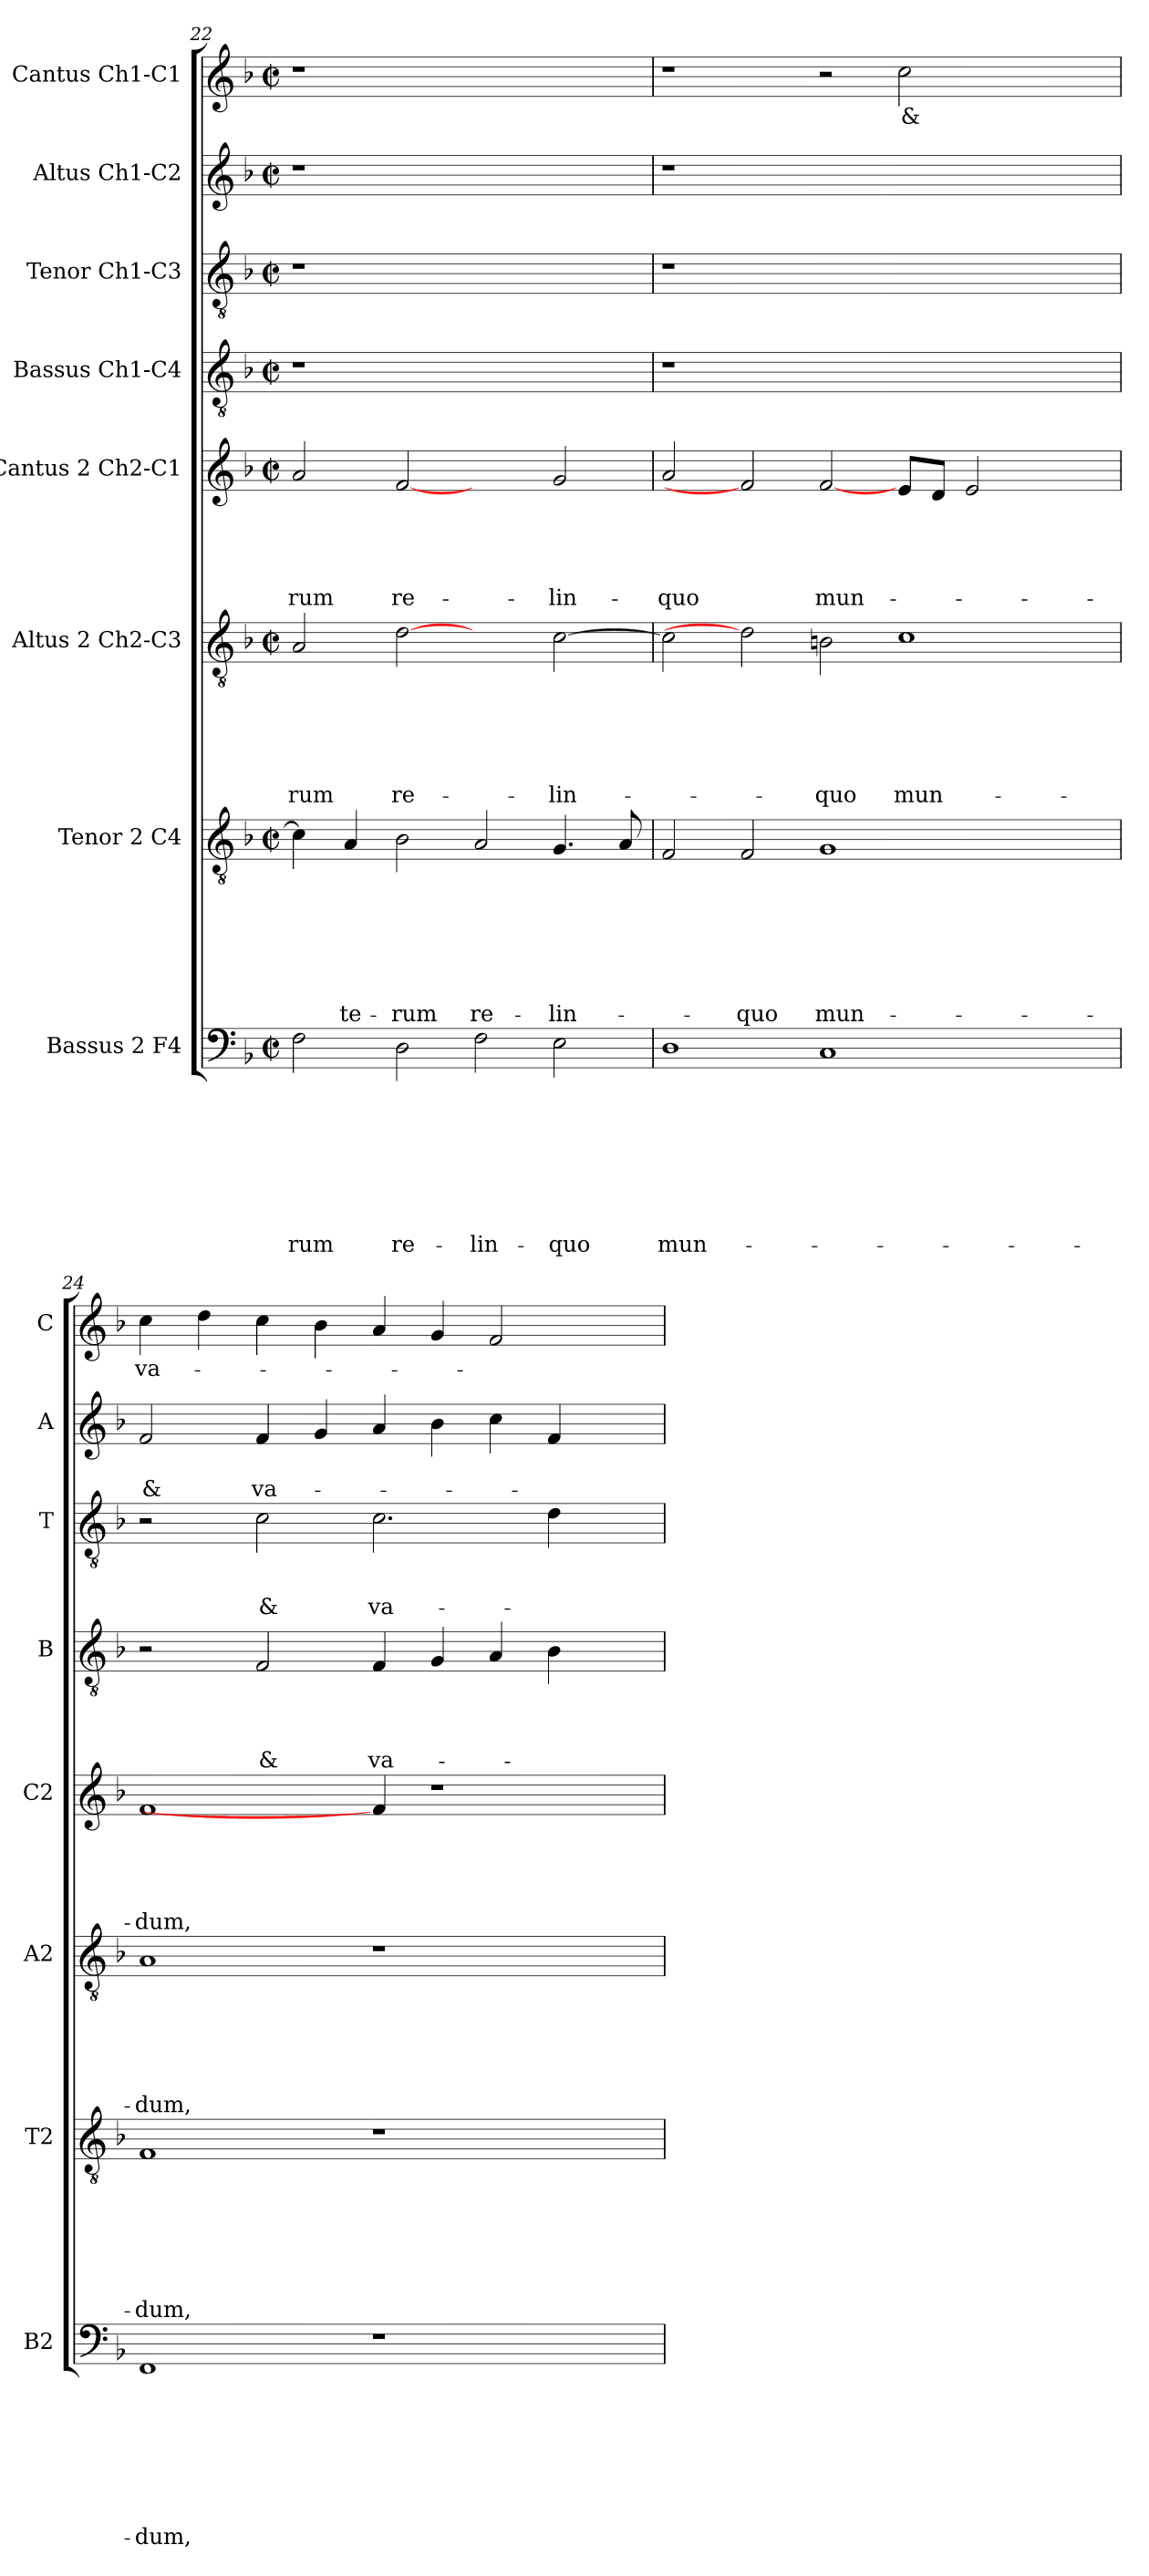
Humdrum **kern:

**kern	**text	**text	**text	**text	**text	**text	**text	**text	**kern	**text	**text	**text	**text	**text	**text	**text	**kern	**text	**text	**text	**text	**text	**text	**kern	**text	**text	**text	**text	**text	**kern	**text	**text	**text	**text	**kern	**text	**text	**text	**kern	**text	**text	**kern	**text
*part8	*part8	*part8	*part8	*part8	*part8	*part8	*part8	*part8	*part7	*part7	*part7	*part7	*part7	*part7	*part7	*part7	*part6	*part6	*part6	*part6	*part6	*part6	*part6	*part5	*part5	*part5	*part5	*part5	*part5	*part4	*part4	*part4	*part4	*part4	*part3	*part3	*part3	*part3	*part2	*part2	*part2	*part1	*part1
*staff8	*staff8	*staff8	*staff8	*staff8	*staff8	*staff8	*staff8	*staff8	*staff7	*staff7	*staff7	*staff7	*staff7	*staff7	*staff7	*staff7	*staff6	*staff6	*staff6	*staff6	*staff6	*staff6	*staff6	*staff5	*staff5	*staff5	*staff5	*staff5	*staff5	*staff4	*staff4	*staff4	*staff4	*staff4	*staff3	*staff3	*staff3	*staff3	*staff2	*staff2	*staff2	*staff1	*staff1
*I"Bassus 2 F4	*	*	*	*	*	*	*	*	*I"Tenor 2 C4	*	*	*	*	*	*	*	*I"Altus 2 Ch2-C3	*	*	*	*	*	*	*I"Cantus 2 Ch2-C1	*	*	*	*	*	*I"Bassus  Ch1-C4	*	*	*	*	*I"Tenor Ch1-C3	*	*	*	*I"Altus  Ch1-C2	*	*	*I"Cantus Ch1-C1	*
*I'B2	*	*	*	*	*	*	*	*	*I'T2	*	*	*	*	*	*	*	*I'A2	*	*	*	*	*	*	*I'C2	*	*	*	*	*	*I'B	*	*	*	*	*I'T	*	*	*	*I'A	*	*	*I'C	*
*clefF4	*	*	*	*	*	*	*	*	*clefGv2	*	*	*	*	*	*	*	*clefGv2	*	*	*	*	*	*	*clefG2	*	*	*	*	*	*clefGv2	*	*	*	*	*clefGv2	*	*	*	*clefG2	*	*	*clefG2	*
*k[b-]	*	*	*	*	*	*	*	*	*k[b-]	*	*	*	*	*	*	*	*k[b-]	*	*	*	*	*	*	*k[b-]	*	*	*	*	*	*k[b-]	*	*	*	*	*k[b-]	*	*	*	*k[b-]	*	*	*k[b-]	*
*F:	*	*	*	*	*	*	*	*	*F:	*	*	*	*	*	*	*	*F:	*	*	*	*	*	*	*F:	*	*	*	*	*	*F:	*	*	*	*	*F:	*	*	*	*F:	*	*	*F:	*
*M2/2	*	*	*	*	*	*	*	*	*M2/2	*	*	*	*	*	*	*	*M2/2	*	*	*	*	*	*	*M2/2	*	*	*	*	*	*M2/2	*	*	*	*	*M2/2	*	*	*	*M2/2	*	*	*M2/2	*
*met(c|)	*	*	*	*	*	*	*	*	*met(c|)	*	*	*	*	*	*	*	*met(c|)	*	*	*	*	*	*	*met(c|)	*	*	*	*	*	*met(c|)	*	*	*	*	*met(c|)	*	*	*	*met(c|)	*	*	*met(c|)	*
=22	=22	=22	=22	=22	=22	=22	=22	=22	=22	=22	=22	=22	=22	=22	=22	=22	=22	=22	=22	=22	=22	=22	=22	=22	=22	=22	=22	=22	=22	=22	=22	=22	=22	=22	=22	=22	=22	=22	=22	=22	=22	=22	=22
!	!	!	!	!	!	!	!	!LO:LY:b	!	!	!	!	!	!	!	!	!	!	!	!	!	!	!LO:LY:b	!	!	!	!	!	!LO:LY:b	!	!	!	!	!	!	!	!	!	!	!	!	!	!
2F\	.	.	.	.	.	.	.	-rum	4c\]	.	.	.	.	.	.	.	2A/	.	.	.	.	.	-rum	2a/	.	.	.	.	-rum	1r	.	.	.	.	1r	.	.	.	1r	.	.	1r	.
!	!	!	!	!	!	!	!	!	!	!	!	!	!	!	!	!LO:LY:b	!	!	!	!	!	!	!	!	!	!	!	!	!	!	!	!	!	!	!	!	!	!	!	!	!	!	!
.	.	.	.	.	.	.	.	.	4A/	.	.	.	.	.	.	-te-	.	.	.	.	.	.	.	.	.	.	.	.	.	.	.	.	.	.	.	.	.	.	.	.	.	.	.
!	!	!	!	!	!	!	!	!LO:LY:b	!	!	!	!	!	!	!	!LO:LY:b	!	!	!	!	!	!	!LO:LY:b	!	!	!	!	!	!LO:LY:b	!	!	!	!	!	!	!	!	!	!	!	!	!	!
2D\	.	.	.	.	.	.	.	re-	2B-\	.	.	.	.	.	.	-rum	[2d	.	.	.	.	.	re-	[2f	.	.	.	.	re-	.	.	.	.	.	.	.	.	.	.	.	.	.	.
!	!	!	!	!	!	!	!	!LO:LY:b	!	!	!	!	!	!	!	!LO:LY:b	!	!	!	!	!	!	!	!	!	!	!	!	!	!	!	!	!	!	!	!	!	!	!	!	!	!	!
2F\	.	.	.	.	.	.	.	-lin-	2A/	.	.	.	.	.	.	re-	2ryy	.	.	.	.	.	.	2ryy	.	.	.	.	.	1ryy	.	.	.	.	1ryy	.	.	.	1ryy	.	.	1ryy	.
!	!	!	!	!	!	!	!	!LO:LY:b	!	!	!	!	!	!	!	!LO:LY:b	!	!	!	!	!	!	!LO:LY:b	!	!	!	!	!	!LO:LY:b	!	!	!	!	!	!	!	!	!	!	!	!	!	!
2E\	.	.	.	.	.	.	.	-quo	4.G/	.	.	.	.	.	.	-lin-	[2c\	.	.	.	.	.	-lin-	2g/	.	.	.	.	-lin-	.	.	.	.	.	.	.	.	.	.	.	.	.	.
.	.	.	.	.	.	.	.	.	8A/	.	.	.	.	.	.	.	.	.	.	.	.	.	.	.	.	.	.	.	.	.	.	.	.	.	.	.	.	.	.	.	.	.	.
=23	=23	=23	=23	=23	=23	=23	=23	=23	=23	=23	=23	=23	=23	=23	=23	=23	=23	=23	=23	=23	=23	=23	=23	=23	=23	=23	=23	=23	=23	=23	=23	=23	=23	=23	=23	=23	=23	=23	=23	=23	=23	=23	=23
!	!	!	!	!	!	!	!	!LO:LY:b	!	!	!	!	!	!	!	!	!	!	!	!	!	!	!	!	!	!	!	!	!LO:LY:b	!	!	!	!	!	!	!	!	!	!	!	!	!	!
1D	.	.	.	.	.	.	.	mun-	2F/	.	.	.	.	.	.	.	2c\]	.	.	.	.	.	.	2a/	.	.	.	.	-quo	1r	.	.	.	.	1r	.	.	.	1r	.	.	1r	.
!	!	!	!	!	!	!	!	!	!	!	!	!	!	!	!	!LO:LY:b	!	!	!	!	!	!	!	!	!	!	!	!	!	!	!	!	!	!	!	!	!	!	!	!	!	!	!
.	.	.	.	.	.	.	.	.	2F/	.	.	.	.	.	.	-quo	2d]	.	.	.	.	.	.	2f]	.	.	.	.	.	.	.	.	.	.	.	.	.	.	.	.	.	.	.
!	!	!	!	!	!	!	!	!	!	!	!	!	!	!	!	!LO:LY:b	!	!	!	!	!	!	!LO:LY:b	!	!	!	!	!	!LO:LY:b	!	!	!	!	!	!	!	!	!	!	!	!	!	!
1C	.	.	.	.	.	.	.	.	1G	.	.	.	.	.	.	mun-	2Bn\	.	.	.	.	.	-quo	[2f/	.	.	.	.	mun-	1.ryy	.	.	.	.	1.ryy	.	.	.	1.ryy	.	.	2r	.
!	!	!	!	!	!	!	!	!	!	!	!	!	!	!	!	!	!	!	!	!	!	!	!LO:LY:b	!	!	!	!	!	!	!	!	!	!	!	!	!	!	!	!	!	!	!	!LO:LY:b
.	.	.	.	.	.	.	.	.	.	.	.	.	.	.	.	.	1c	.	.	.	.	.	mun-	8e/L	.	.	.	.	.	.	.	.	.	.	.	.	.	.	.	.	.	2cc\	&
.	.	.	.	.	.	.	.	.	.	.	.	.	.	.	.	.	.	.	.	.	.	.	.	8d/J	.	.	.	.	.	.	.	.	.	.	.	.	.	.	.	.	.	.	.
.	.	.	.	.	.	.	.	.	.	.	.	.	.	.	.	.	.	.	.	.	.	.	.	2e/	.	.	.	.	.	.	.	.	.	.	.	.	.	.	.	.	.	.	.
2ryy	.	.	.	.	.	.	.	.	2ryy	.	.	.	.	.	.	.	.	.	.	.	.	.	.	.	.	.	.	.	.	.	.	.	.	.	.	.	.	.	.	.	.	2ryy	.
.	.	.	.	.	.	.	.	.	.	.	.	.	.	.	.	.	.	.	.	.	.	.	.	4ryy	.	.	.	.	.	.	.	.	.	.	.	.	.	.	.	.	.	.	.
=24	=24	=24	=24	=24	=24	=24	=24	=24	=24	=24	=24	=24	=24	=24	=24	=24	=24	=24	=24	=24	=24	=24	=24	=24	=24	=24	=24	=24	=24	=24	=24	=24	=24	=24	=24	=24	=24	=24	=24	=24	=24	=24	=24
!	!	!	!	!	!	!	!	!LO:LY:b	!	!	!	!	!	!	!	!LO:LY:b	!	!	!	!	!	!	!LO:LY:b	!	!	!	!	!	!LO:LY:b	!	!	!	!	!	!	!	!	!	!	!	!LO:LY:b	!	!LO:LY:b
1FF	.	.	.	.	.	.	.	-dum,	1F	.	.	.	.	.	.	-dum,	1A	.	.	.	.	.	-dum,	1f	.	.	.	.	-dum,	2r	.	.	.	.	2r	.	.	.	2f/	.	&	4cc\	va-
.	.	.	.	.	.	.	.	.	.	.	.	.	.	.	.	.	.	.	.	.	.	.	.	.	.	.	.	.	.	.	.	.	.	.	.	.	.	.	.	.	.	4dd\	.
!	!	!	!	!	!	!	!	!	!	!	!	!	!	!	!	!	!	!	!	!	!	!	!	!	!	!	!	!	!	!	!	!	!	!LO:LY:b	!	!	!	!LO:LY:b	!	!	!LO:LY:b	!	!
.	.	.	.	.	.	.	.	.	.	.	.	.	.	.	.	.	.	.	.	.	.	.	.	.	.	.	.	.	.	2F/	.	.	.	&	2c\	.	.	&	4f/	.	va-	4cc\	.
.	.	.	.	.	.	.	.	.	.	.	.	.	.	.	.	.	.	.	.	.	.	.	.	.	.	.	.	.	.	.	.	.	.	.	.	.	.	.	4g/	.	.	4b-\	.
!	!	!	!	!	!	!	!	!	!	!	!	!	!	!	!	!	!	!	!	!	!	!	!	!	!	!	!	!	!	!	!	!	!	!LO:LY:b	!	!	!	!LO:LY:b	!	!	!	!	!
1r	.	.	.	.	.	.	.	.	1r	.	.	.	.	.	.	.	1r	.	.	.	.	.	.	4f/]	.	.	.	.	.	4F/	.	.	.	va-	2.c\	.	.	va-	4a/	.	.	4a/	.
.	.	.	.	.	.	.	.	.	.	.	.	.	.	.	.	.	.	.	.	.	.	.	.	1r	.	.	.	.	.	4G/	.	.	.	.	.	.	.	.	4b-\	.	.	4g/	.
.	.	.	.	.	.	.	.	.	.	.	.	.	.	.	.	.	.	.	.	.	.	.	.	.	.	.	.	.	.	4A/	.	.	.	.	.	.	.	.	4cc\	.	.	2f/	.
.	.	.	.	.	.	.	.	.	.	.	.	.	.	.	.	.	.	.	.	.	.	.	.	.	.	.	.	.	.	4B-\	.	.	.	.	4d\	.	.	.	4f/	.	.	.	.
4ryy	.	.	.	.	.	.	.	.	4ryy	.	.	.	.	.	.	.	4ryy	.	.	.	.	.	.	.	.	.	.	.	.	4ryy	.	.	.	.	4ryy	.	.	.	4ryy	.	.	4ryy	.
=	=	=	=	=	=	=	=	=	=	=	=	=	=	=	=	=	=	=	=	=	=	=	=	=	=	=	=	=	=	=	=	=	=	=	=	=	=	=	=	=	=	=	=
*-	*-	*-	*-	*-	*-	*-	*-	*-	*-	*-	*-	*-	*-	*-	*-	*-	*-	*-	*-	*-	*-	*-	*-	*-	*-	*-	*-	*-	*-	*-	*-	*-	*-	*-	*-	*-	*-	*-	*-	*-	*-	*-	*-
